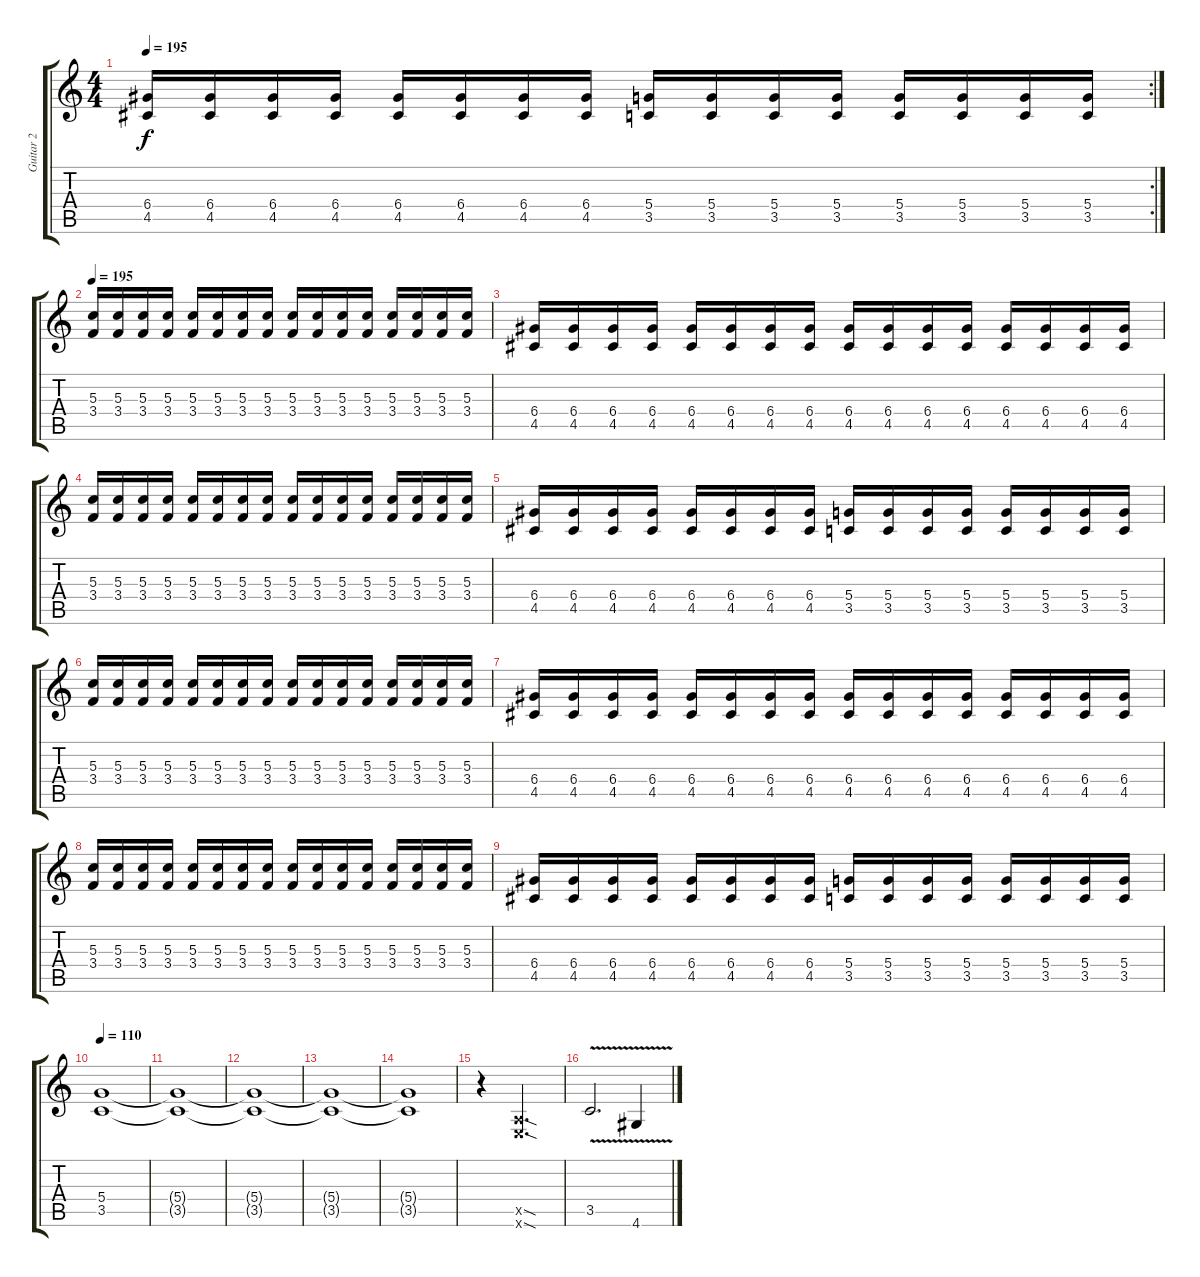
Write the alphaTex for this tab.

\track ("Guitar 2" "Guitar 2") {instrument distortionguitar}
\staff {score tabs}
\tuning (E4 B3 G3 D3 A2 E2) {hide}
\rc 2
\ts (4 4)
\tempo 195
\clef g2
\ks c
(6.4 4.5).16{dy f} (6.4 4.5).16 (6.4 4.5).16 (6.4 4.5).16 (6.4 4.5).16 (6.4 4.5).16 (6.4 4.5).16 (6.4 4.5).16 (5.4 3.5).16 (5.4 3.5).16 (5.4 3.5).16 (5.4 3.5).16 (5.4 3.5).16 (5.4 3.5).16 (5.4 3.5).16 (5.4 3.5).16 |
\tempo 195
(5.3 3.4).16 (5.3 3.4).16 (5.3 3.4).16 (5.3 3.4).16 (5.3 3.4).16 (5.3 3.4).16 (5.3 3.4).16 (5.3 3.4).16 (5.3 3.4).16 (5.3 3.4).16 (5.3 3.4).16 (5.3 3.4).16 (5.3 3.4).16 (5.3 3.4).16 (5.3 3.4).16 (5.3 3.4).16 |
(6.4 4.5).16 (6.4 4.5).16 (6.4 4.5).16 (6.4 4.5).16 (6.4 4.5).16 (6.4 4.5).16 (6.4 4.5).16 (6.4 4.5).16 (6.4 4.5).16 (6.4 4.5).16 (6.4 4.5).16 (6.4 4.5).16 (6.4 4.5).16 (6.4 4.5).16 (6.4 4.5).16 (6.4 4.5).16 |
(5.3 3.4).16 (5.3 3.4).16 (5.3 3.4).16 (5.3 3.4).16 (5.3 3.4).16 (5.3 3.4).16 (5.3 3.4).16 (5.3 3.4).16 (5.3 3.4).16 (5.3 3.4).16 (5.3 3.4).16 (5.3 3.4).16 (5.3 3.4).16 (5.3 3.4).16 (5.3 3.4).16 (5.3 3.4).16 |
(6.4 4.5).16 (6.4 4.5).16 (6.4 4.5).16 (6.4 4.5).16 (6.4 4.5).16 (6.4 4.5).16 (6.4 4.5).16 (6.4 4.5).16 (5.4 3.5).16 (5.4 3.5).16 (5.4 3.5).16 (5.4 3.5).16 (5.4 3.5).16 (5.4 3.5).16 (5.4 3.5).16 (5.4 3.5).16 |
(5.3 3.4).16 (5.3 3.4).16 (5.3 3.4).16 (5.3 3.4).16 (5.3 3.4).16 (5.3 3.4).16 (5.3 3.4).16 (5.3 3.4).16 (5.3 3.4).16 (5.3 3.4).16 (5.3 3.4).16 (5.3 3.4).16 (5.3 3.4).16 (5.3 3.4).16 (5.3 3.4).16 (5.3 3.4).16 |
(6.4 4.5).16 (6.4 4.5).16 (6.4 4.5).16 (6.4 4.5).16 (6.4 4.5).16 (6.4 4.5).16 (6.4 4.5).16 (6.4 4.5).16 (6.4 4.5).16 (6.4 4.5).16 (6.4 4.5).16 (6.4 4.5).16 (6.4 4.5).16 (6.4 4.5).16 (6.4 4.5).16 (6.4 4.5).16 |
(5.3 3.4).16 (5.3 3.4).16 (5.3 3.4).16 (5.3 3.4).16 (5.3 3.4).16 (5.3 3.4).16 (5.3 3.4).16 (5.3 3.4).16 (5.3 3.4).16 (5.3 3.4).16 (5.3 3.4).16 (5.3 3.4).16 (5.3 3.4).16 (5.3 3.4).16 (5.3 3.4).16 (5.3 3.4).16 |
(6.4 4.5).16 (6.4 4.5).16 (6.4 4.5).16 (6.4 4.5).16 (6.4 4.5).16 (6.4 4.5).16 (6.4 4.5).16 (6.4 4.5).16 (5.4 3.5).16 (5.4 3.5).16 (5.4 3.5).16 (5.4 3.5).16 (5.4 3.5).16 (5.4 3.5).16 (5.4 3.5).16 (5.4 3.5).16 |
\tempo 110
(5.4 3.5).1 |
(5.4{t} 3.5{t}).1 |
(5.4{t} 3.5{t}).1 |
(5.4{t} 3.5{t}).1 |
(5.4{t} 3.5{t}).1 |
r.4 (0.5{sod x} 0.6{sod x}).2{d} |
3.5{v}.2{d} 4.6{v}.4
